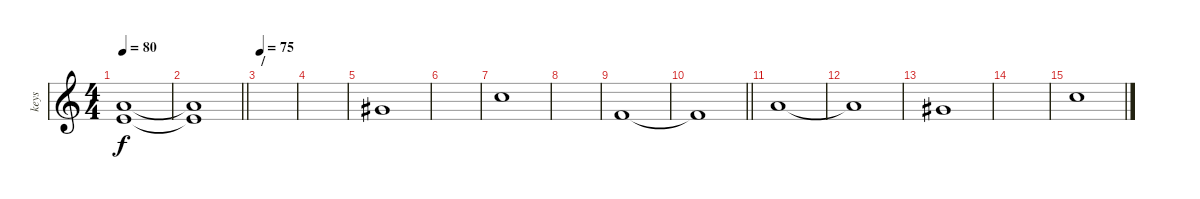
\track ("keys" "keys") {instrument pad8sweep}
\staff {score}
\tuning (E4 B3 G3 D3 A2 E2) {hide}
\ts (4 4)
\tempo 80
\clef g2
\ks c
(5.1{t} 5.2{t}).1{dy f} |
\barLineRight lightlight
(5.1{t} 5.2{t}).1 |
\section ("" "/")
\tempo 75
|
|
4.1.1 |
|
8.1.1 |
|
1.1.1 |
\barLineRight lightlight
1.1{t}.1 |
5.1.1 |
5.1{t}.1 |
4.1.1 |
|
8.1.1
